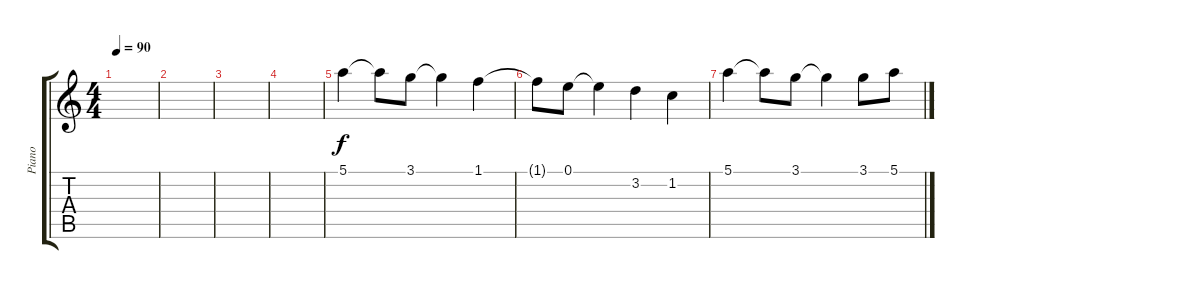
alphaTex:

\track ("Piano" "Piano") {instrument acousticguitarsteel}
\staff {score tabs}
\tuning (E4 B3 G3 D3 A2 E2) {hide}
\ts (4 4)
\tempo 90
\clef g2
\ks c
|
|
|
|
5.1.4 5.1{t}.8 3.1.8 3.1{t}.4 1.1.4 |
1.1{t}.8 0.1.8 0.1{t}.4 3.2.4 1.2.4 |
5.1.4 5.1{t}.8 3.1.8 3.1{t}.4 3.1.8 5.1.8
